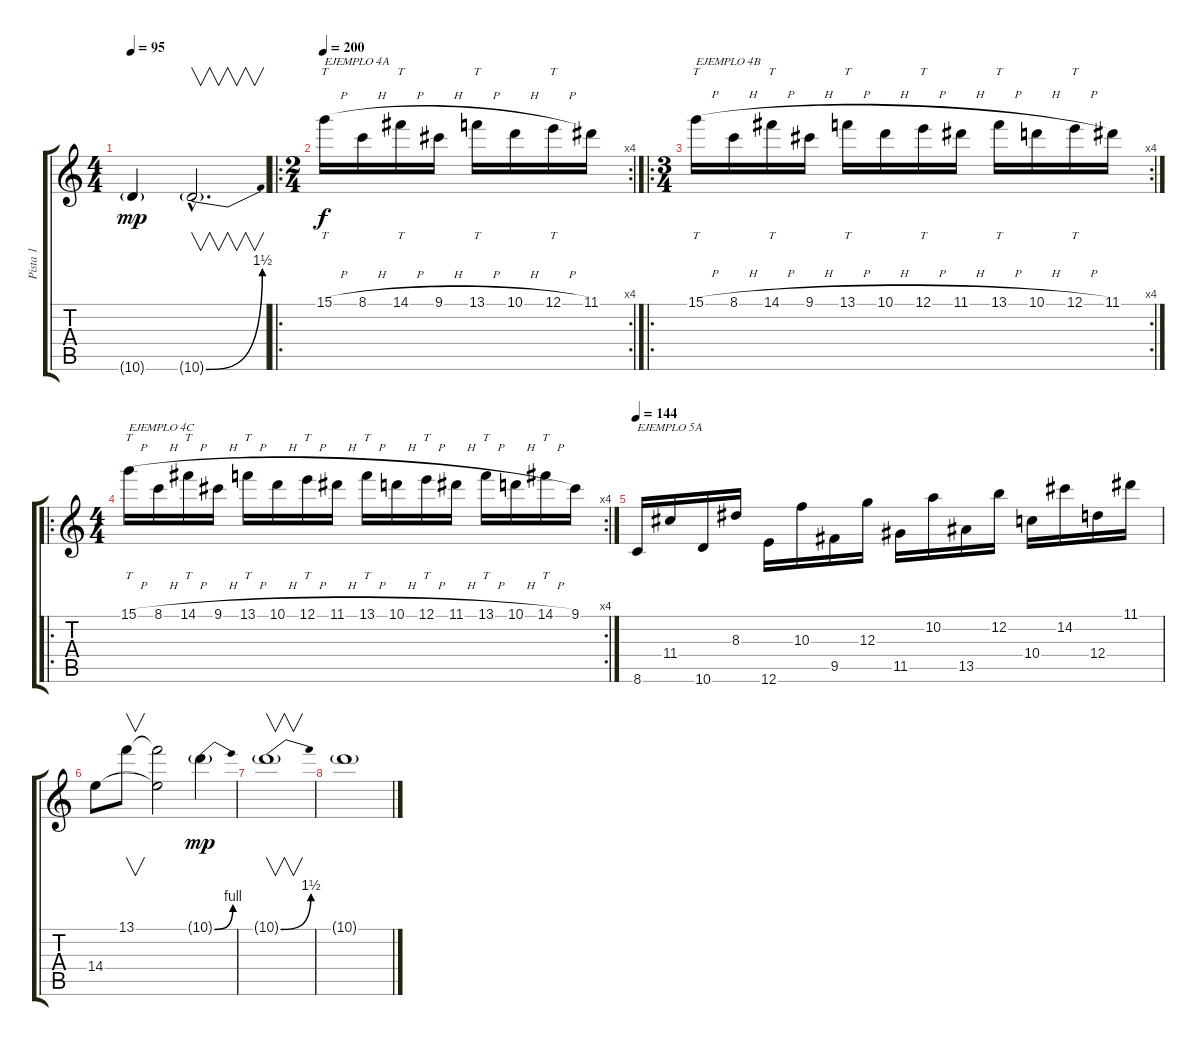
\track ("Pista 1" "Pista 1") {instrument distortionguitar}
\staff {score tabs}
\tuning (E4 B3 G3 D3 A2 E2) {hide}
\ts (4 4)
\tempo 95
\clef g2
\ks c
10.6{g}.4{dy mp} 10.6{be (bend 0 0 60 6) g hac}.2{v d} |
\ro
\rc 4
\ts (2 4)
\tempo 200
15.1{h}.16{tt txt "EJEMPLO 4A" dy f} 8.1{h}.16 14.1{h}.16{tt} 9.1{h}.16 13.1{h}.16{tt} 10.1{h}.16 12.1{h}.16{tt} 11.1.16 |
\ro
\rc 4
\ts (3 4)
15.1{h}.16{tt txt "EJEMPLO 4B"} 8.1{h}.16 14.1{h}.16{tt} 9.1{h}.16 13.1{h}.16{tt} 10.1{h}.16 12.1{h}.16{tt} 11.1{h}.16 13.1{h}.16{tt} 10.1{h}.16 12.1{h}.16{tt} 11.1.16 |
\ro
\rc 4
\ts (4 4)
15.1{h}.16{tt txt "EJEMPLO 4C"} 8.1{h}.16 14.1{h}.16{tt} 9.1{h}.16 13.1{h}.16{tt} 10.1{h}.16 12.1{h}.16{tt} 11.1{h}.16 13.1{h}.16{tt} 10.1{h}.16 12.1{h}.16{tt} 11.1{h}.16 13.1{h}.16{tt} 10.1{h}.16 14.1{h}.16{tt} 9.1.16 |
\tempo 144
8.6.16{txt "EJEMPLO 5A"} 11.4.16 10.6.16 8.3.16 12.6.16 10.3.16 9.5.16 12.3.16 11.5.16 10.2.16 13.5.16 12.2.16 10.4.16 14.2.16 12.4.16 11.1.16 |
14.4.8 13.1.8{v} (13.1{t} 14.4{t}).2 10.1{be (bend 0 0 60 4) g}.4{dy mp} |
10.1{be (bend 0 0 60 6) g}.1{v} |
10.1{g}.1
